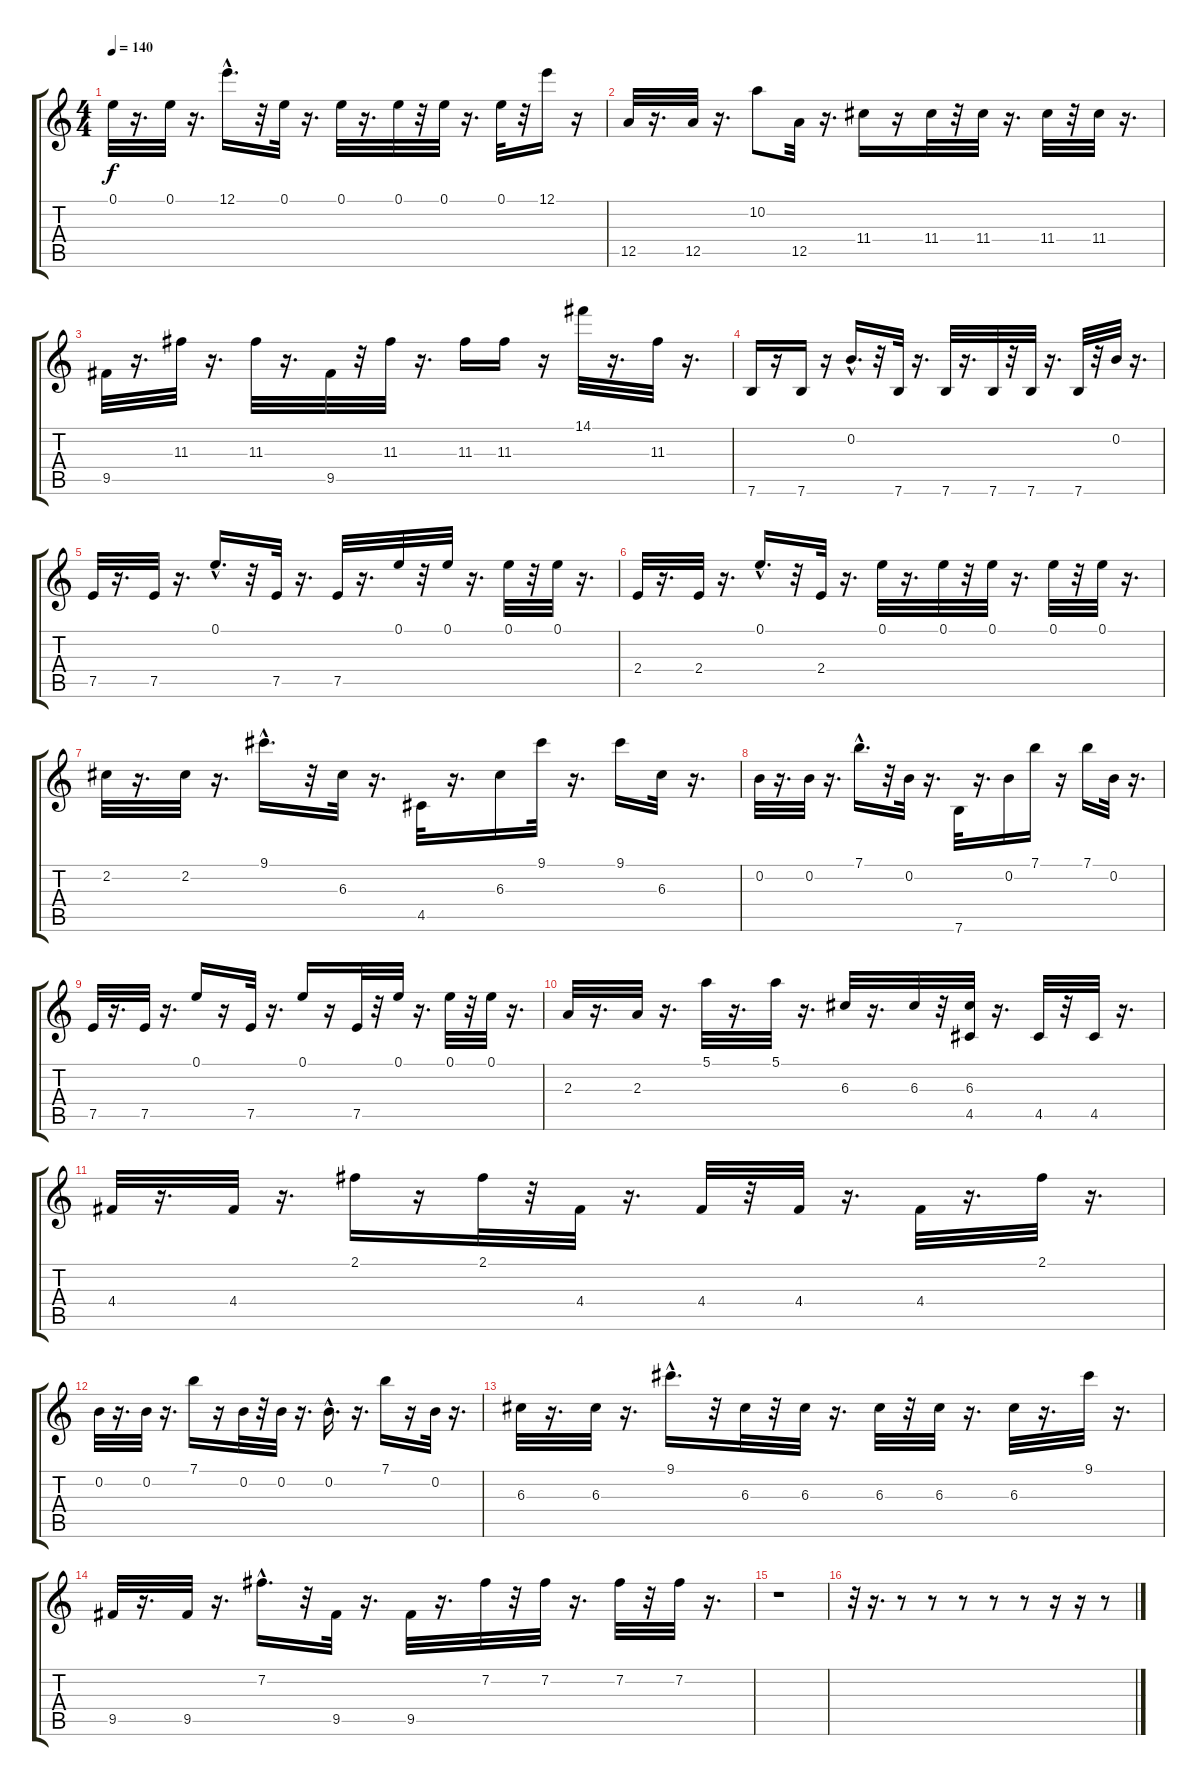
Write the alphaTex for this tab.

\track "" {instrument overdrivenguitar}
\staff {score tabs}
\tuning (E4 B3 G3 D3 A2 E2) {hide}
\ts (4 4)
\tempo 140
\clef g2
\ks c
0.1.32{dy f} r.16{d} 0.1.32 r.16{d} 12.1{hac}.16{d} r.32 0.1.32 r.16{d} 0.1.32 r.16{d} 0.1.32 r.32 0.1.32 r.16{d} 0.1.32 r.32 12.1.16 r.16 |
12.5.32 r.16{d} 12.5.32 r.16{d} 10.2.8 12.5.32 r.16{d} 11.4.16 r.16 11.4.32 r.32 11.4.32 r.16{d} 11.4.32 r.32 11.4.32 r.16{d} |
9.5.32 r.16{d} 11.3.32 r.16{d} 11.3.32 r.16{d} 9.5.32 r.32 11.3.32 r.16{d} 11.3.16 11.3.16 r.16 14.1.32 r.16{d} 11.3.32 r.16{d} |
7.6.16 r.16 7.6.16 r.16 0.2{hac}.16{d} r.32 7.6.32 r.16{d} 7.6.32 r.16{d} 7.6.32 r.32 7.6.32 r.16{d} 7.6.32 r.32 0.2.32 r.16{d} |
7.5.32 r.16{d} 7.5.32 r.16{d} 0.1{hac}.16{d} r.32 7.5.32 r.16{d} 7.5.32 r.16{d} 0.1.32 r.32 0.1.32 r.16{d} 0.1.32 r.32 0.1.32 r.16{d} |
2.4.32 r.16{d} 2.4.32 r.16{d} 0.1{hac}.16{d} r.32 2.4.32 r.16{d} 0.1.32 r.16{d} 0.1.32 r.32 0.1.32 r.16{d} 0.1.32 r.32 0.1.32 r.16{d} |
2.2.32 r.16{d} 2.2.32 r.16{d} 9.1{hac}.16{d} r.32 6.3.32 r.16{d} 4.5.32 r.16{d} 6.3.16 9.1.32 r.16{d} 9.1.16 6.3.32 r.16{d} |
0.2.32 r.16{d} 0.2.32 r.16{d} 7.1{hac}.16{d} r.32 0.2.32 r.16{d} 7.6.32 r.16{d} 0.2.16 7.1.16 r.16 7.1.16 0.2.32 r.16{d} |
7.5.32 r.16{d} 7.5.32 r.16{d} 0.1.16 r.16 7.5.32 r.16{d} 0.1.16 r.16 7.5.32 r.32 0.1.32 r.16{d} 0.1.32 r.32 0.1.32 r.16{d} |
2.3.32 r.16{d} 2.3.32 r.16{d} 5.1.32 r.16{d} 5.1.32 r.16{d} 6.3.32 r.16{d} 6.3.32 r.32 (6.3 4.5).32 r.16{d} 4.5.32 r.32 4.5.32 r.16{d} |
4.4.32 r.16{d} 4.4.32 r.16{d} 2.1.16 r.16 2.1.32 r.32 4.4.32 r.16{d} 4.4.32 r.32 4.4.32 r.16{d} 4.4.32 r.16{d} 2.1.32 r.16{d} |
0.2.32 r.16{d} 0.2.32 r.16{d} 7.1.16 r.16 0.2.32 r.32 0.2.32 r.16{d} 0.2{hac}.16{d} r.16{d} 7.1.16 r.16 0.2.32 r.16{d} |
6.3.32 r.16{d} 6.3.32 r.16{d} 9.1{hac}.16{d} r.32 6.3.32 r.32 6.3.32 r.16{d} 6.3.32 r.32 6.3.32 r.16{d} 6.3.32 r.16{d} 9.1.32 r.16{d} |
9.5.32 r.16{d} 9.5.32 r.16{d} 7.2{hac}.16{d} r.32 9.5.32 r.16{d} 9.5.32 r.16{d} 7.2.32 r.32 7.2.32 r.16{d} 7.2.32 r.32 7.2.32 r.16{d} |
r.1 |
r.32{volume 9 balance 8 instrument synthbass1} r.16{d} r.8 r.8 r.8 r.8 r.8 r.16 r.16 r.8
